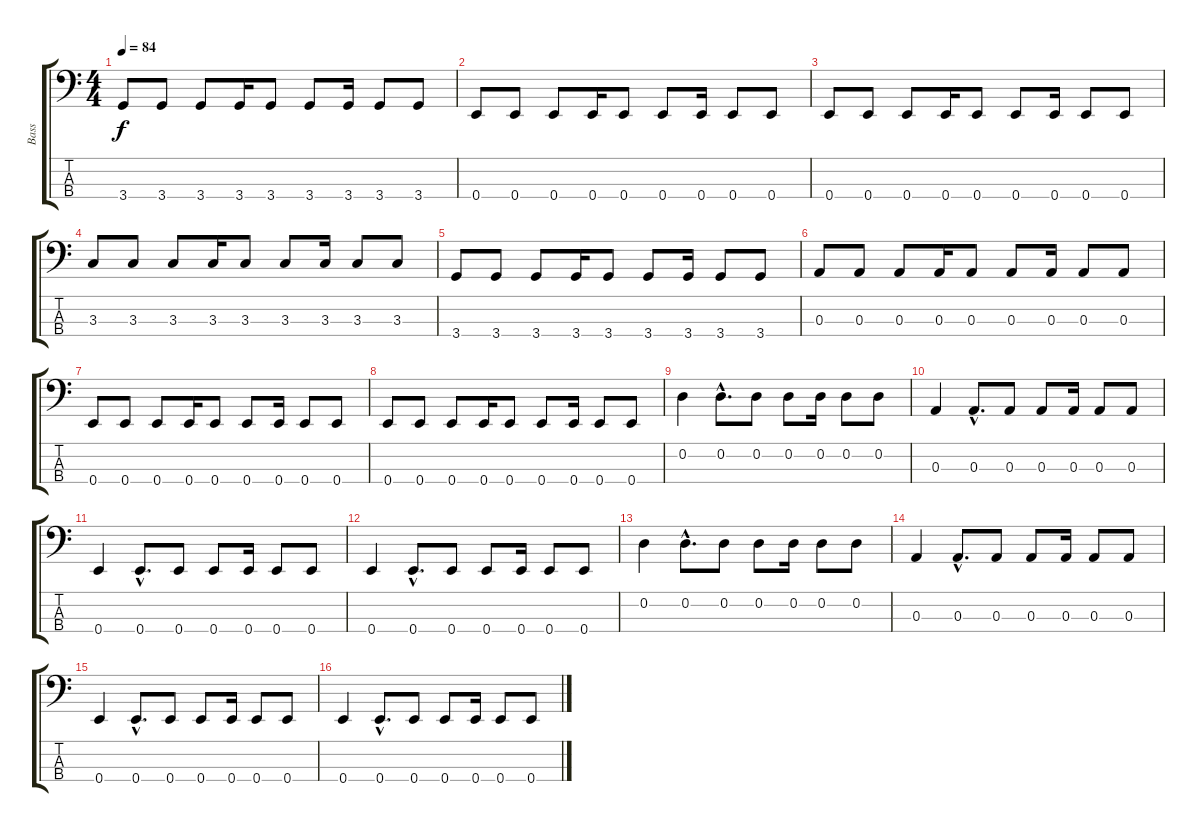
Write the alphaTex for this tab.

\track ("Bass" "Bass") {instrument electricbassfinger}
\staff {score tabs}
\tuning (G2 D2 A1 E1) {hide}
\ts (4 4)
\tempo 84
\clef f4
\ks c
3.4.8{dy f} 3.4.8 3.4.8 3.4.16 3.4.8 3.4.8 3.4.16 3.4.8 3.4.8 |
0.4.8 0.4.8 0.4.8 0.4.16 0.4.8 0.4.8 0.4.16 0.4.8 0.4.8 |
0.4.8 0.4.8 0.4.8 0.4.16 0.4.8 0.4.8 0.4.16 0.4.8 0.4.8 |
3.3.8 3.3.8 3.3.8 3.3.16 3.3.8 3.3.8 3.3.16 3.3.8 3.3.8 |
3.4.8 3.4.8 3.4.8 3.4.16 3.4.8 3.4.8 3.4.16 3.4.8 3.4.8 |
0.3.8 0.3.8 0.3.8 0.3.16 0.3.8 0.3.8 0.3.16 0.3.8 0.3.8 |
0.4.8 0.4.8 0.4.8 0.4.16 0.4.8 0.4.8 0.4.16 0.4.8 0.4.8 |
0.4.8 0.4.8 0.4.8 0.4.16 0.4.8 0.4.8 0.4.16 0.4.8 0.4.8 |
0.2.4 0.2{hac}.8{d} 0.2.8 0.2.8 0.2.16 0.2.8 0.2.8 |
0.3.4 0.3{hac}.8{d} 0.3.8 0.3.8 0.3.16 0.3.8 0.3.8 |
0.4.4 0.4{hac}.8{d} 0.4.8 0.4.8 0.4.16 0.4.8 0.4.8 |
0.4.4 0.4{hac}.8{d} 0.4.8 0.4.8 0.4.16 0.4.8 0.4.8 |
0.2.4 0.2{hac}.8{d} 0.2.8 0.2.8 0.2.16 0.2.8 0.2.8 |
0.3.4 0.3{hac}.8{d} 0.3.8 0.3.8 0.3.16 0.3.8 0.3.8 |
0.4.4 0.4{hac}.8{d} 0.4.8 0.4.8 0.4.16 0.4.8 0.4.8 |
0.4.4 0.4{hac}.8{d} 0.4.8 0.4.8 0.4.16 0.4.8 0.4.8
